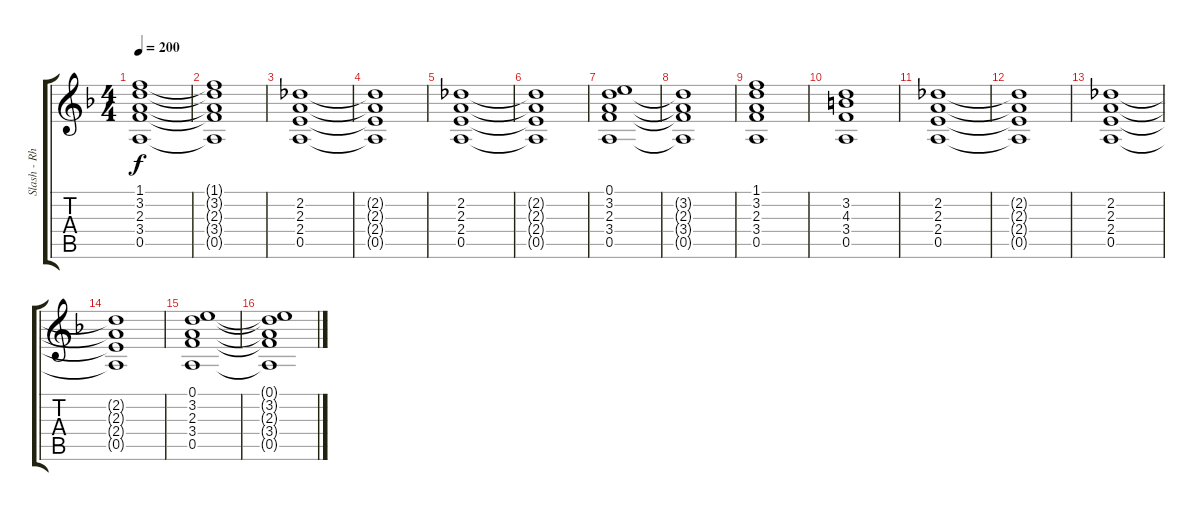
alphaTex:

\track ("Slash - Rhythm Guitar" "Slash - Rh") {instrument distortionguitar}
\staff {score tabs}
\tuning (E4 B3 G3 D3 A2 E2) {hide}
\ts (4 4)
\tempo 200
\clef g2
\ks dminor
(1.1 3.2 2.3 3.4 0.5).1{dy f} |
(1.1{t} 3.2{t} 2.3{t} 3.4{t} 0.5{t}).1 |
(2.2 2.3 2.4 0.5).1 |
(2.2{t} 2.3{t} 2.4{t} 0.5{t}).1 |
(2.2 2.3 2.4 0.5).1 |
(2.2{t} 2.3{t} 2.4{t} 0.5{t}).1 |
(0.1 3.2 2.3 3.4 0.5).1 |
(3.2{t} 2.3{t} 3.4{t} 0.5{t}).1 |
(1.1 3.2 2.3 3.4 0.5).1 |
(3.2 4.3 3.4 0.5).1 |
(2.2 2.3 2.4 0.5).1 |
(2.2{t} 2.3{t} 2.4{t} 0.5{t}).1 |
(2.2 2.3 2.4 0.5).1 |
(2.2{t} 2.3{t} 2.4{t} 0.5{t}).1 |
(0.1 3.2 2.3 3.4 0.5).1 |
(0.1{t} 3.2{t} 2.3{t} 3.4{t} 0.5{t}).1
